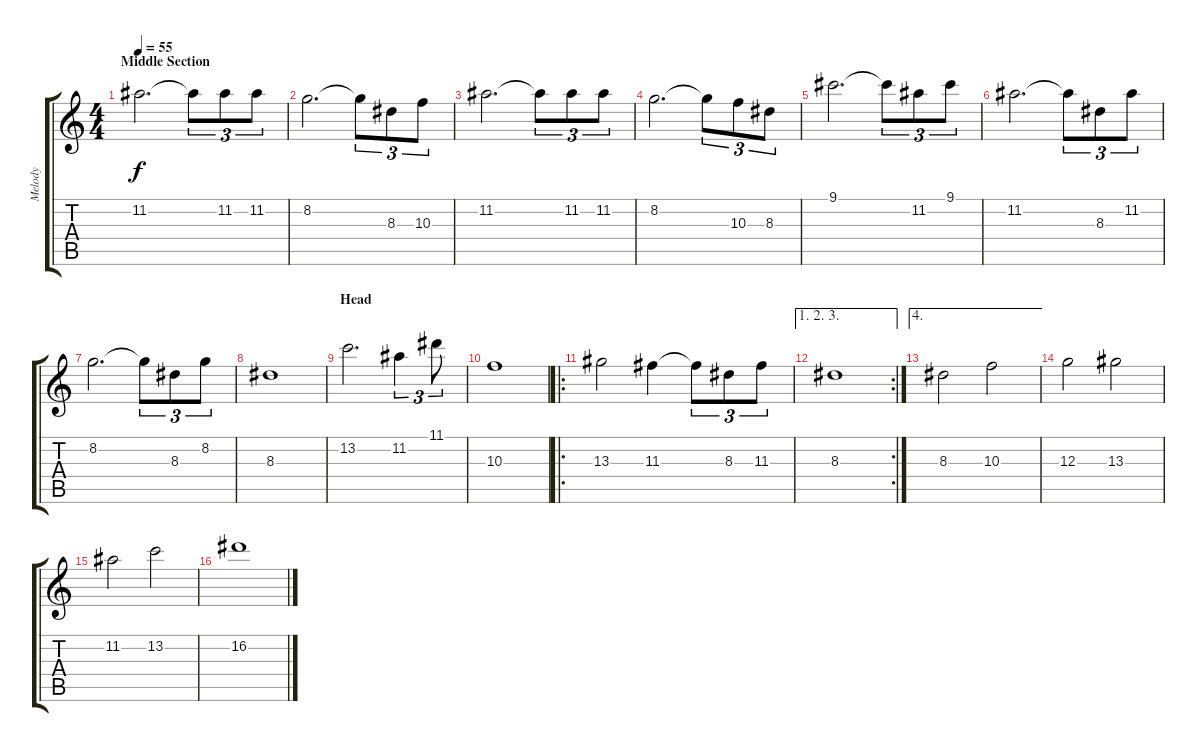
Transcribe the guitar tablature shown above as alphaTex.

\track ("Melody" "Melody") {instrument electricguitarjazz}
\staff {score tabs}
\tuning (E4 B3 G3 D3 A2 E2) {hide}
\ts (4 4)
\section ("" "Middle Section")
\tempo 55
\clef g2
\ks c
11.2.2{d dy f} 11.2{t}.8{tu (3 2)} 11.2.8{tu (3 2)} 11.2.8{tu (3 2)} |
8.2.2{d} 8.2{t}.8{tu (3 2)} 8.3.8{tu (3 2)} 10.3.8{tu (3 2)} |
11.2.2{d} 11.2{t}.8{tu (3 2)} 11.2.8{tu (3 2)} 11.2.8{tu (3 2)} |
8.2.2{d} 8.2{t}.8{tu (3 2)} 10.3.8{tu (3 2)} 8.3.8{tu (3 2)} |
9.1.2{d} 9.1{t}.8{tu (3 2)} 11.2.8{tu (3 2)} 9.1.8{tu (3 2)} |
11.2.2{d} 11.2{t}.8{tu (3 2)} 8.3.8{tu (3 2)} 11.2.8{tu (3 2)} |
8.2.2{d} 8.2{t}.8{tu (3 2)} 8.3.8{tu (3 2)} 8.2.8{tu (3 2)} |
8.3.1 |
\section ("" "Head")
13.2.2{d} 11.2.4{tu (3 2)} 11.1.8{tu (3 2)} |
10.3.1 |
\ro
13.3.2 11.3.4 11.3{t}.8{tu (3 2)} 8.3.8{tu (3 2)} 11.3.8{tu (3 2)} |
\ae (1 2 3)
\rc 2
8.3.1 |
\ae 4
8.3.2 10.3.2 |
12.3.2 13.3.2 |
11.2.2 13.2.2 |
16.2.1
